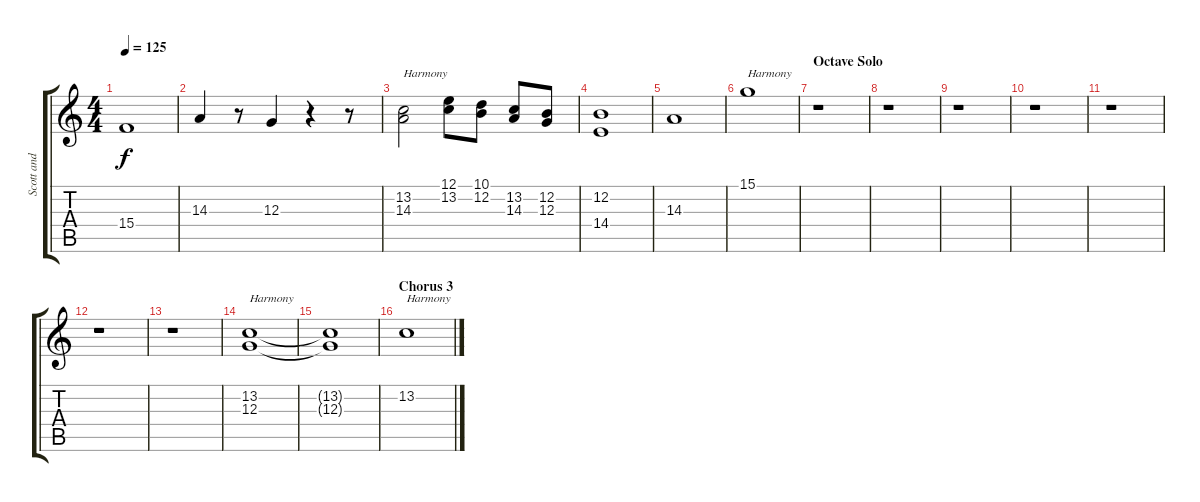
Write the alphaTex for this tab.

\track ("Scott and Tavis (Trumpet)" "Scott and ") {instrument trumpet}
\staff {score tabs}
\tuning (E4 B3 G3 D3 A2 E2) {hide}
\ts (4 4)
\tempo 125
\clef g2
\ks c
15.4.1{dy f} |
14.3.4 r.8 12.3.4 r.4 r.8 |
(13.2 14.3).2{txt "Harmony"} (12.1 13.2).8 (10.1 12.2).8 (13.2 14.3).8 (12.2 12.3).8 |
(12.2 14.4).1 |
14.3.1 |
15.1.1{txt "Harmony"} |
\section ("" "Octave Solo")
r.1 |
r.1 |
r.1 |
r.1 |
r.1 |
r.1 |
r.1{volume 9} |
(13.2 12.3).1{txt "Harmony" volume 15} |
(13.2{t} 12.3{t}).1 |
\section ("" "Chorus 3")
13.2.1{txt "Harmony"}
